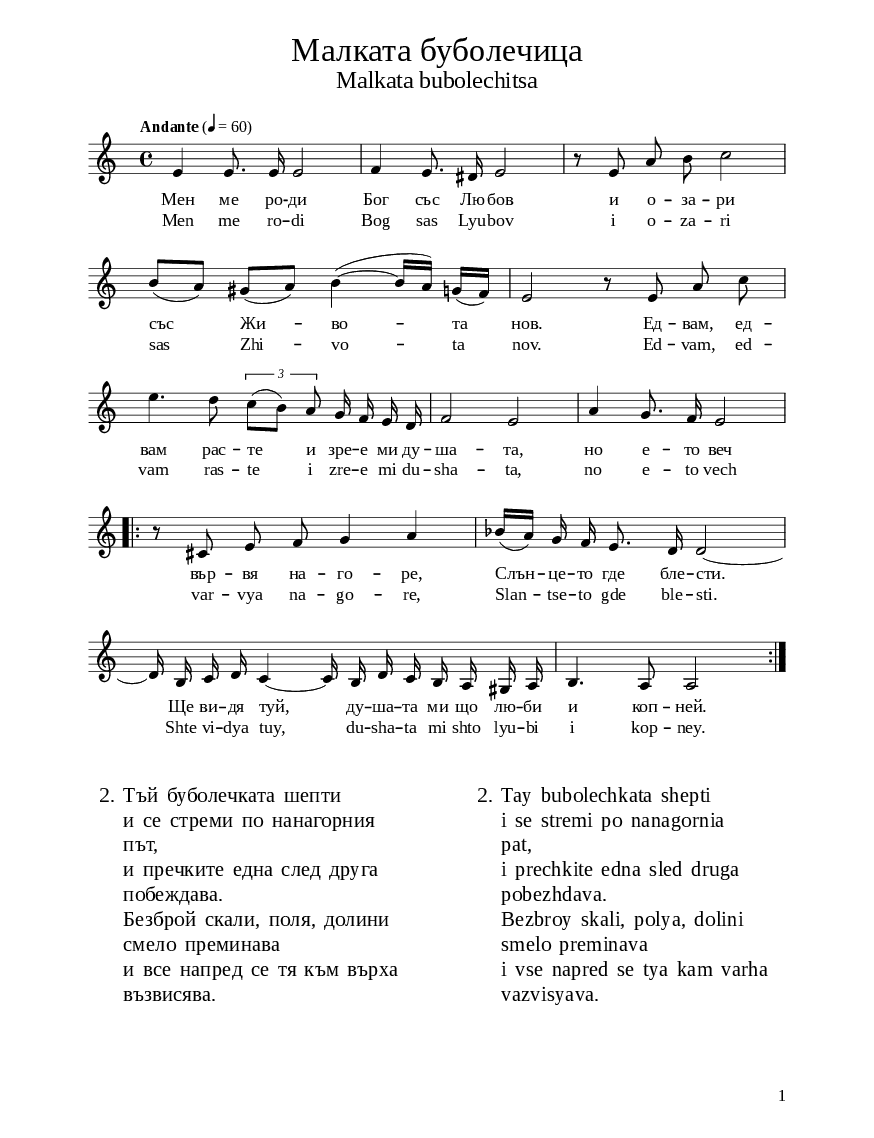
% Виж за разположението на текста.
\version "2.22.1"

% include paper part and global functions
\include "include/globals.ily"

\bookpart {
  \include "include/bookpart-paper.ily"
  \score {
    \include "include/score-layout.ily"

    \new Voice \absolute {
      \clef treble
      \key c \major
      \time 4/4
      \tempoFunc "Andante" 4 "60"
      \autoBeamOff

      e'4  e'8.  e'16  e'2 | % 2
      f'4  e'8.  dis'16  e'2 | % 3
      r8  e'8  a'8  b'8  c''2 \break | % 4
      b'8 ( [  a'8  ])   gis'8 ( [  a'8 ])
      b'4 ( ~  b'16 [  a'16 ] )   g'16 ( [
      f'16 ] )  | % 5
      e'2 r8  e'8  a'8  c''8 \break | % 6
      e''4.  d''8 \tweak direction #up \times 2/3 {
        \once \override Slur.positions = #'(1 . 1) c''8 ( [  b'8 ])  a'8
      }
      g'16  f'16  e'16  d'16 | % 7
      f'2  e'2 | % 8
      a'4  g'8.  f'16  e'2 \break
      \repeat
      volta 2 {
        | % 9
        r8  cis'8  e'8  f'8  g'4  a'4 |
        bes'16 ( [  a'16 ] )   g'16  f'16
        e'8.  d'16  d'2 ~ | % 11
        d'16  b16  c'16  d'16  c'4 ~
        c'16  b16  d'16  c'16  b16
        a16  gis16  a16 | % 12
        b4.  a8  a2
      }
    }

    \addlyrics {
      Мен ме ро -- ди Бог със Лю --
      бов и о -- за -- ри със Жи
      -- во -- та нов. Ед --
      вам, ед -- вам рас -- те  и зре
      -- е ми ду -- ша -- та, но е -- то
      веч вър -- вя на -- го -- ре, Слън
      -- це -- то где бле -- сти.
      Ще ви -- дя туй, ду -- ша -- та
      ми що лю -- би и коп -- ней.}
      \addlyrics {
        Men me ro -- di Bog sas Lyu --
        bov i o -- za -- ri sas Zhi
        -- vo -- ta nov. Ed --
        vam, ed -- vam ras -- te  i zre
        -- e mi du -- sha -- ta, no e -- to
        vech var -- vya na -- go -- re, Slan
        -- tse -- to gde ble -- sti.
        Shte vi -- dya tuy, du -- sha -- ta
        mi shto lyu -- bi i kop -- ney.}

        \header {
          title = \titleFunc "Малката буболечица" "Malkata bubolechitsa"
        }

        \midi{}

      } % score
      \markup \empty-one
      \markup \fontsize #bgCoupletFontSize {
        \hspace #1
        \override #`(baseline-skip . ,bgCoupletBaselineSkip)
        \column {
          \line {    2. Тъй буболечката шепти }
          \line {   "   " и се стреми по нанагорния }
          \line {   "   " път, }
          \line {   "   " и пречките една след друга }
          \line {   "   " побеждава. }
          \line {   "   " Безброй скали, поля, долини }
          \line {   "   " смело преминава }
          \line {   "   " и все напред се тя към върха }
          \line {   "   " възвисява. }
        }

        \hspace #7
        \override #`(baseline-skip . ,bgCoupletBaselineSkip)
        \column {
          \line {    2. Tay bubolechkata shepti }
          \line {   "   " i se stremi po nanagornia }
          \line {   "   " pat, }
          \line {   "   " i prechkite edna sled druga }
          \line {   "   " pobezhdava. }
          \line {   "   " Bezbroy skali, polya, dolini }
          \line {   "   " smelo preminava }
          \line {   "   " i vse napred se tya kam varha }
          \line {   "   " vazvisyava. }
        } %column
      } % markup

      \pageBreak

      \markup \fontsize #bgCoupletFontSize {
        \hspace #1
        \override #`(baseline-skip . ,bgCoupletBaselineSkip)
        \column {
          \line {    3. Тъй векове безброй летят }
          \line {   "   "  и времето я преобразява. }
          \line {   "   "  И тъй порасна тя – девица мила, }
          \line {   "   "  чиста роса, душа красива.}
          \line {   "   "  Творение на Бога, }
          \line {   "   "  разлива Мир и светла Радост }
          \line {   "   "  по света. }
        }

        \hspace #4
        \override #`(baseline-skip . ,bgCoupletBaselineSkip)
        \column {
          \line {    3. Tay vekove bezbroy letyat }
          \line {   "   "  i vremeto ya preobrazyava. }
          \line {   "   "  I tay porasna tya – devitsa mila, }
          \line {   "   "  chista rosa, dusha krasiva. }
          \line {   "   "  Tvorenie na Boga, }
          \line {   "   "  razliva Mir i svetla Radost }
          \line {   "   "  po sveta. }
        } %column
      } % markup


      \markup \empty-three

      % include foreign translation(s) of the song
      
\version "2.22.1"

\markup \fill-line { \fontsize #deTitleFontSize "Das kleine Käferchen" }
\markup \null
\markup \null
\markup \fontsize #deCoupletFontSize {
  \hspace #8
  \override #`(baseline-skip . ,deCoupletBaselineSkip)
      \column {
  \line {1. Mich hat Gott geboren,}

  \line { "   " mit einem neuen Leben erleuchtet.}

  \line { "   " Langsam, langsam gedeiht und reift meine Seele,}

  \line { "   " aber sieh schon:}

  \line { "   " Ich laufe aufwärts, wo die Sonne funkelt. Ich werde das sehen,}

  \line { "   " was meine Seele liebt und wonach sie trachtet.}
  \line { "  " }

  \line { 2. So flüstert der Käfer,}

  \line { "   " und strebt auf dem Weg nach oben,}

  \line { "   " und nacheinander überwindet er die Hürden. }

  \line { "   " Tapfer durchquert er Felsen, }

  \line { "   " Felder und Täler,}

  \line { "   " und strebt immer vorwärts}

  \line { "   " und erhebt sich bis zum Gipfel.}
  \line { "  " }
  \line { 3. So vergehen unzählige Jahrhunderte}

  \line { "   " und die Zeit verändert sich.}

  \line { "   " Und so wuchs er: jungfräulich,}

  \line { "   " reiner Tau, eine schöne Seele,}

  \line { "   " Schöpfung Gottes --}

  \line { "   " sie vergießt Frieden und helle Freude in der Welt.}
}
}


    } % bookpart

    % Più mosso
    %
